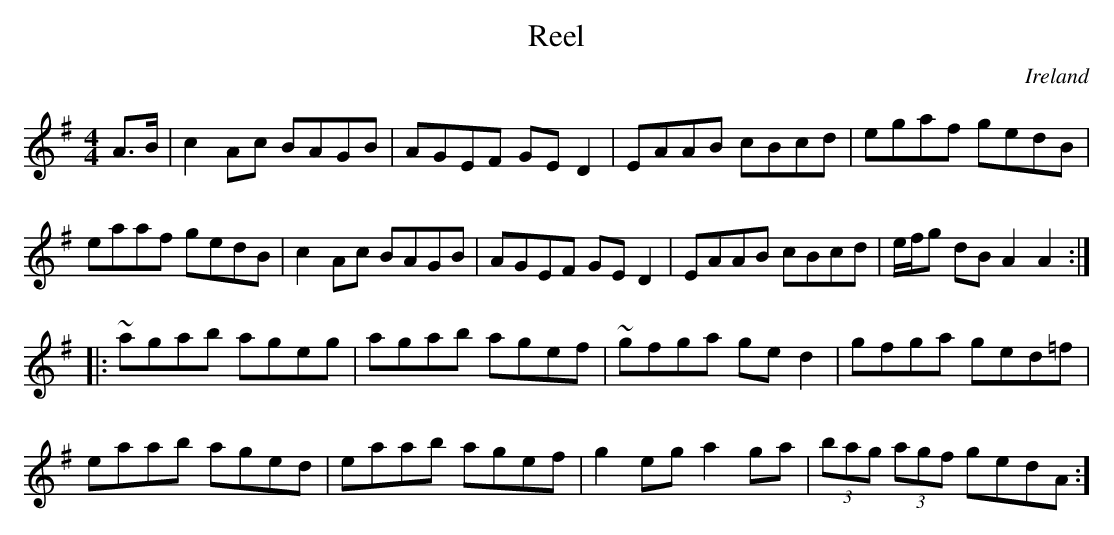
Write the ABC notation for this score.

X:1
T:Reel
O:Ireland
M:4/4
K:G major
A>B |\
c2Ac BAGB | AGEF GED2 | EAAB cBcd | egaf gedB |
eaaf gedB | c2Ac BAGB | AGEF GED2 | EAAB cBcd | e/f/g dB A2A2 ::
~agab ageg | agab agef | ~gfga ged2 | gfga ged=f |
eaab aged | eaab agef | g2eg a2ga | (3bag (3agf gedA :]
